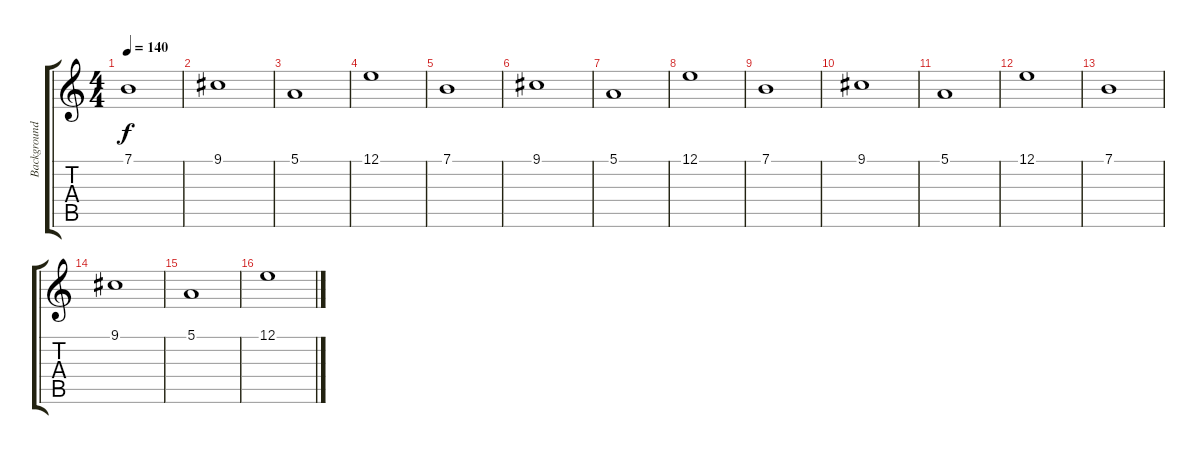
\track ("Background" "Background") {instrument choiraahs}
\staff {score tabs}
\tuning (E4 B3 G3 D3 A2 E2) {hide}
\ts (4 4)
\tempo 140
\clef g2
\ks c
7.1.1{dy f} |
9.1.1 |
5.1.1 |
12.1.1 |
7.1.1 |
9.1.1 |
5.1.1 |
12.1.1 |
7.1.1 |
9.1.1 |
5.1.1 |
12.1.1 |
7.1.1 |
9.1.1 |
5.1.1 |
12.1.1
